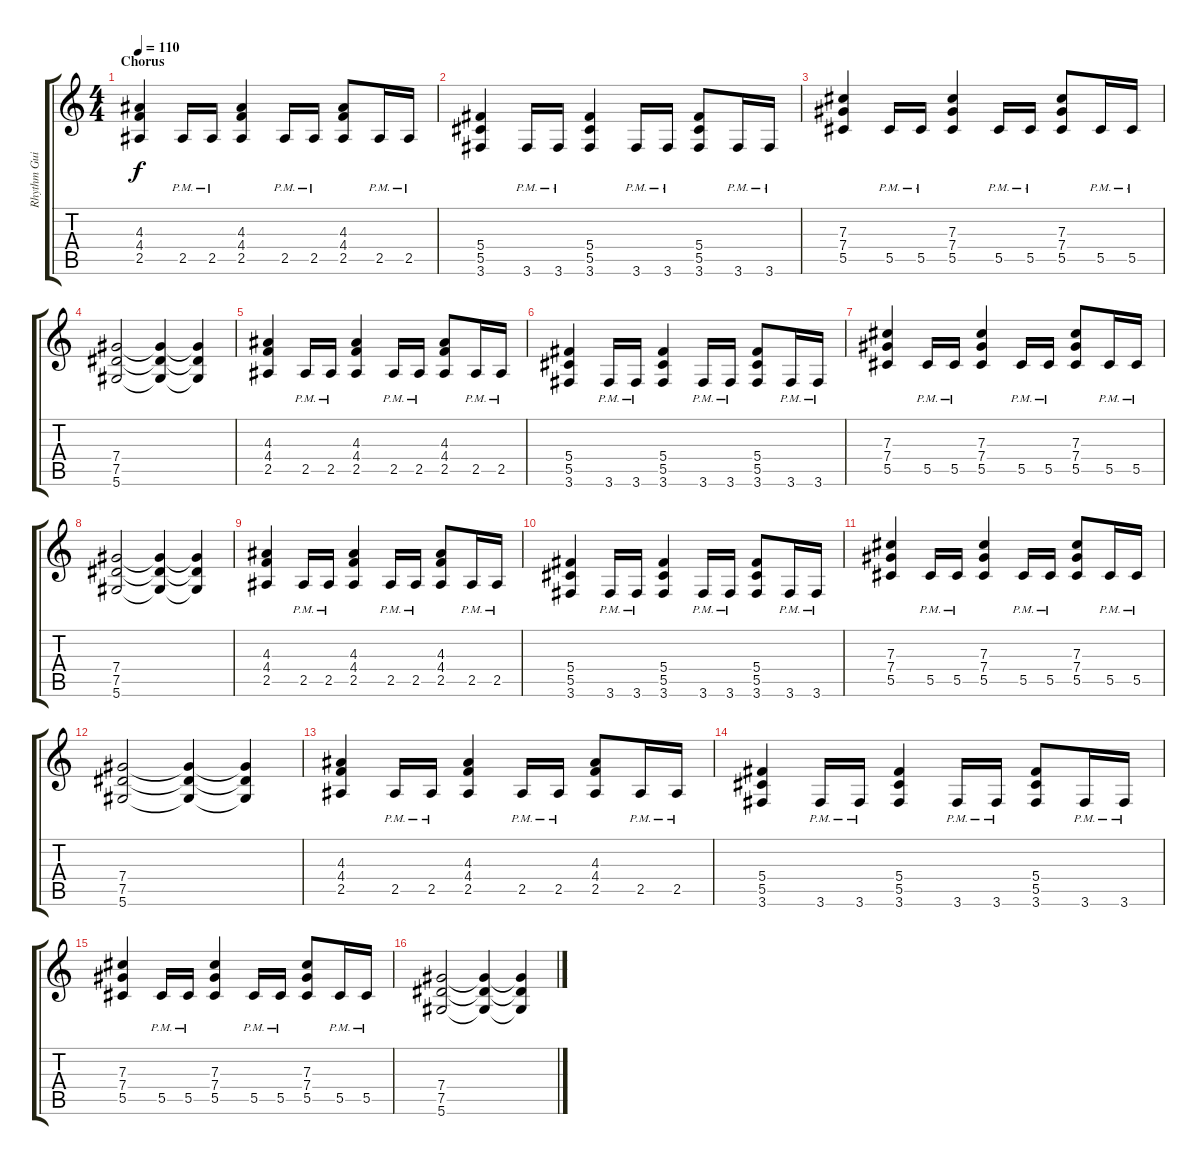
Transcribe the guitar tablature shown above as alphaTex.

\track ("Rhythm Guitar - Ari" "Rhythm Gui") {instrument distortionguitar}
\staff {score tabs}
\tuning (Eb4 Bb3 Gb3 Db3 Ab2 Eb2) {hide}
\ts (4 4)
\section ("" "Chorus")
\tempo 110
\clef g2
\ks c
(4.3 4.4 2.5).4{dy f} 2.5{pm}.16 2.5{pm}.16 (4.3 4.4 2.5).4 2.5{pm}.16 2.5{pm}.16 (4.3 4.4 2.5).8 2.5{pm}.16 2.5{pm}.16 |
(5.4 5.5 3.6).4 3.6{pm}.16 3.6{pm}.16 (5.4 5.5 3.6).4 3.6{pm}.16 3.6{pm}.16 (5.4 5.5 3.6).8 3.6{pm}.16 3.6{pm}.16 |
(7.3 7.4 5.5).4 5.5{pm}.16 5.5{pm}.16 (7.3 7.4 5.5).4 5.5{pm}.16 5.5{pm}.16 (7.3 7.4 5.5).8 5.5{pm}.16 5.5{pm}.16 |
(7.4 7.5 5.6).2 (7.4{t} 7.5{t} 5.6{t}).4 (7.4{t} 7.5{t} 5.6{t}).4 |
(4.3 4.4 2.5).4 2.5{pm}.16 2.5{pm}.16 (4.3 4.4 2.5).4 2.5{pm}.16 2.5{pm}.16 (4.3 4.4 2.5).8 2.5{pm}.16 2.5{pm}.16 |
(5.4 5.5 3.6).4 3.6{pm}.16 3.6{pm}.16 (5.4 5.5 3.6).4 3.6{pm}.16 3.6{pm}.16 (5.4 5.5 3.6).8 3.6{pm}.16 3.6{pm}.16 |
(7.3 7.4 5.5).4 5.5{pm}.16 5.5{pm}.16 (7.3 7.4 5.5).4 5.5{pm}.16 5.5{pm}.16 (7.3 7.4 5.5).8 5.5{pm}.16 5.5{pm}.16 |
(7.4 7.5 5.6).2 (7.4{t} 7.5{t} 5.6{t}).4 (7.4{t} 7.5{t} 5.6{t}).4 |
(4.3 4.4 2.5).4 2.5{pm}.16 2.5{pm}.16 (4.3 4.4 2.5).4 2.5{pm}.16 2.5{pm}.16 (4.3 4.4 2.5).8 2.5{pm}.16 2.5{pm}.16 |
(5.4 5.5 3.6).4 3.6{pm}.16 3.6{pm}.16 (5.4 5.5 3.6).4 3.6{pm}.16 3.6{pm}.16 (5.4 5.5 3.6).8 3.6{pm}.16 3.6{pm}.16 |
(7.3 7.4 5.5).4 5.5{pm}.16 5.5{pm}.16 (7.3 7.4 5.5).4 5.5{pm}.16 5.5{pm}.16 (7.3 7.4 5.5).8 5.5{pm}.16 5.5{pm}.16 |
(7.4 7.5 5.6).2 (7.4{t} 7.5{t} 5.6{t}).4 (7.4{t} 7.5{t} 5.6{t}).4 |
(4.3 4.4 2.5).4 2.5{pm}.16 2.5{pm}.16 (4.3 4.4 2.5).4 2.5{pm}.16 2.5{pm}.16 (4.3 4.4 2.5).8 2.5{pm}.16 2.5{pm}.16 |
(5.4 5.5 3.6).4 3.6{pm}.16 3.6{pm}.16 (5.4 5.5 3.6).4 3.6{pm}.16 3.6{pm}.16 (5.4 5.5 3.6).8 3.6{pm}.16 3.6{pm}.16 |
(7.3 7.4 5.5).4 5.5{pm}.16 5.5{pm}.16 (7.3 7.4 5.5).4 5.5{pm}.16 5.5{pm}.16 (7.3 7.4 5.5).8 5.5{pm}.16 5.5{pm}.16 |
(7.4 7.5 5.6).2 (7.4{t} 7.5{t} 5.6{t}).4 (7.4{t} 7.5{t} 5.6{t}).4
